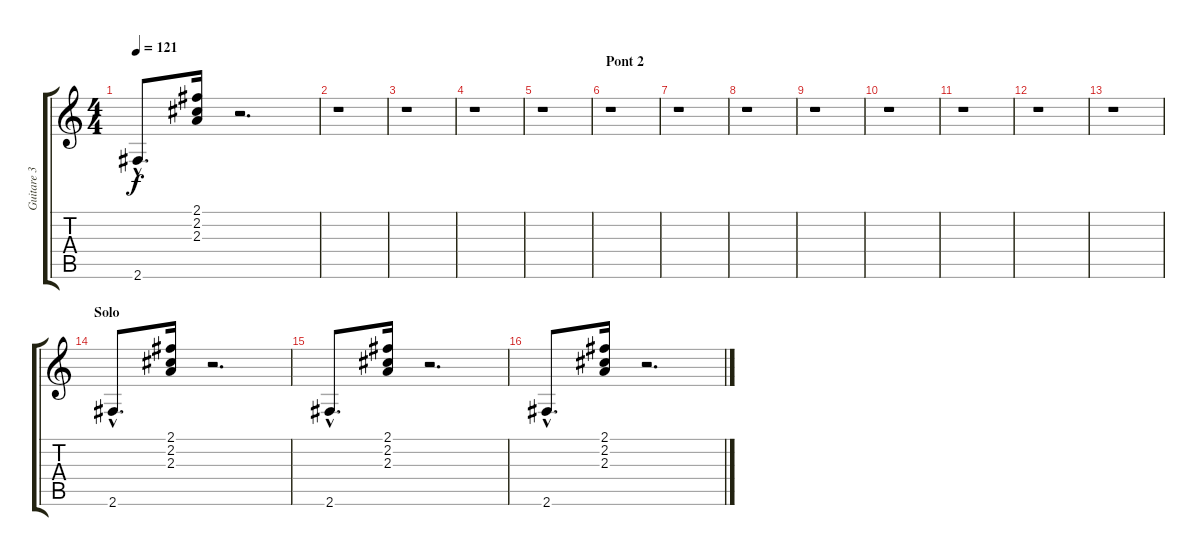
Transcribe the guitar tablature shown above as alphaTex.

\track ("Guitare 3" "Guitare 3") {instrument electricguitarclean}
\staff {score tabs}
\tuning (E4 B3 G3 D3 A2 E2) {hide}
\ts (4 4)
\tempo 121
\clef g2
\ks c
2.6{hac}.8{d dy f} (2.1 2.2 2.3).16 r.2{d} |
r.1 |
r.1 |
r.1 |
r.1 |
\section ("" "Pont 2")
r.1 |
r.1 |
r.1 |
r.1 |
r.1 |
r.1 |
r.1 |
r.1 |
\section ("" "Solo")
2.6{hac}.8{d} (2.1 2.2 2.3).16 r.2{d} |
2.6{hac}.8{d} (2.1 2.2 2.3).16 r.2{d} |
2.6{hac}.8{d} (2.1 2.2 2.3).16 r.2{d}
